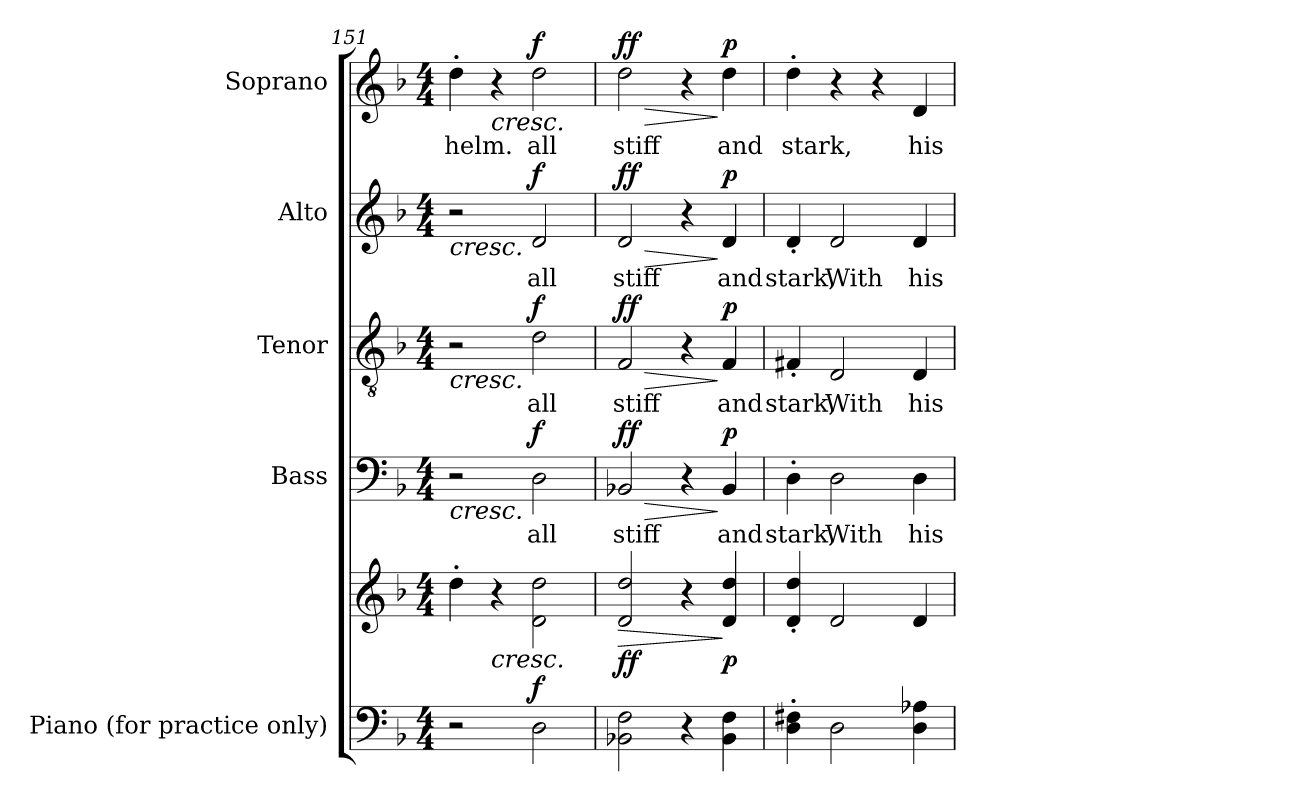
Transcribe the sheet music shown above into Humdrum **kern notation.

**kern	**kern	**dynam	**kern	**text	**dynam	**kern	**text	**dynam	**kern	**text	**dynam	**kern	**text	**dynam
*part5	*part5	*part5	*part4	*part4	*part4	*part3	*part3	*part3	*part2	*part2	*part2	*part1	*part1	*part1
*staff6	*staff5	*staff5/6	*staff4	*staff4	*staff4	*staff3	*staff3	*staff3	*staff2	*staff2	*staff2	*staff1	*staff1	*staff1
*I"Piano (for  practice only)	*	*	*I"Bass	*	*	*I"Tenor	*	*	*I"Alto	*	*	*I"Soprano	*	*
*I'Pno.	*	*	*I'B.	*	*	*I'T.	*	*	*I'A.	*	*	*I'S.	*	*
*clefF4	*clefG2	*	*clefF4	*	*	*clefGv2	*	*	*clefG2	*	*	*clefG2	*	*
*	*	*	*	*	*	*ITrd7c12	*	*	*	*	*	*	*	*
*k[b-]	*k[b-]	*	*k[b-]	*	*	*k[b-]	*	*	*k[b-]	*	*	*k[b-]	*	*
*F:	*F:	*	*F:	*	*	*F:	*	*	*F:	*	*	*F:	*	*
*M4/4	*M4/4	*	*M4/4	*	*	*M4/4	*	*	*M4/4	*	*	*M4/4	*	*
=151	=151	=151	=151	=151	=151	=151	=151	=151	=151	=151	=151	=151	=151	=151
!	!	!	!	!	!LO:HP:b	!	!	!LO:HP:b	!	!	!LO:HP:b	!	!	!
!	!	!	!	!	!	!	!	!	!	!	!	!	!LO:LY:b:color=#000000	!
2r	4dd'i\	.	2r	.	<	2r	.	<	2r	.	<	4dd'i\	helm.	.
!	!	!LO:HP:b	!	!	!	!	!	!	!	!	!	!	!	!LO:HP:b
.	4r	<	.	.	.	.	.	.	.	.	.	4r	.	<
!	!	!	!	!LO:LY:b:color=#000000	!	!	!	!	!	!	!	!	!	!
!	!	!	!	!	!	!	!LO:LY:b:color=#000000	!	!	!	!	!	!	!
!	!	!	!	!	!	!	!	!	!	!LO:LY:b:color=#000000	!	!	!	!
!	!	!	!	!	!	!	!	!	!	!	!	!	!LO:LY:b:color=#000000	!
2Di\	2di\ 2ddi	f	2Di\	all	f	2Di\	all	f	2di/	all	f	2ddi\	all	f
.	.	[	.	.	[	.	.	[	.	.	[	.	.	[
=152	=152	=152	=152	=152	=152	=152	=152	=152	=152	=152	=152	=152	=152	=152
!	!	!LO:HP:b	!	!	!	!	!	!	!	!	!	!	!	!
!	!	!	!	!LO:LY:b:color=#000000	!LO:HP:b	!	!	!	!	!	!	!	!	!
!	!	!	!	!	!	!	!LO:LY:b:color=#000000	!LO:HP:b	!	!	!	!	!	!
!	!	!	!	!	!	!	!	!	!	!LO:LY:b:color=#000000	!LO:HP:b	!	!	!
!	!	!	!	!	!	!	!	!	!	!	!	!	!LO:LY:b:color=#000000	!LO:HP:b
2BB-Xi\ 2Fi	2di/ 2ddi	> ff	2BB-Xi/	stiff	> ff	2FFi/	stiff	> ff	2di/	stiff	> ff	2ddi\	stiff	> ff
4r	4r	.	4r	.	.	4r	.	.	4r	.	.	4r	.	.
!	!	!	!	!LO:LY:b:color=#000000	!	!	!	!	!	!	!	!	!	!
!	!	!	!	!	!	!	!LO:LY:b:color=#000000	!	!	!	!	!	!	!
!	!	!	!	!	!	!	!	!	!	!LO:LY:b:color=#000000	!	!	!	!
!	!	!	!	!	!	!	!	!	!	!	!	!	!LO:LY:b:color=#000000	!
4BB-i\ 4Fi	4di/ 4ddi	] p	4BB-i/	and	] p	4FFi/	and	] p	4di/	and	] p	4ddi\	and	] p
=153	=153	=153	=153	=153	=153	=153	=153	=153	=153	=153	=153	=153	=153	=153
!	!	!	!	!LO:LY:b:color=#000000	!	!	!	!	!	!	!	!	!	!
!	!	!	!	!	!	!	!LO:LY:b:color=#000000	!	!	!	!	!	!	!
!	!	!	!	!	!	!	!	!	!	!LO:LY:b:color=#000000	!	!	!	!
!	!	!	!	!	!	!	!	!	!	!	!	!	!LO:LY:b:color=#000000	!
4Di\' 4F#Xi'	4di/' 4ddi'	.	4D'i\	stark,	.	4FF#X'i/	stark,	.	4d'i/	stark,	.	4dd'i\	stark,	.
!	!	!	!	!LO:LY:b:color=#000000	!	!	!	!	!	!	!	!	!	!
!	!	!	!	!	!	!	!LO:LY:b:color=#000000	!	!	!	!	!	!	!
!	!	!	!	!	!	!	!	!	!	!LO:LY:b:color=#000000	!	!	!	!
2Di\	2di/	.	2Di\	With	.	2DDi/	With	.	2di/	With	.	4r	.	.
.	.	.	.	.	.	.	.	.	.	.	.	4r	.	.
!	!	!	!	!LO:LY:b:color=#000000	!	!	!	!	!	!	!	!	!	!
!	!	!	!	!	!	!	!LO:LY:b:color=#000000	!	!	!	!	!	!	!
!	!	!	!	!	!	!	!	!	!	!LO:LY:b:color=#000000	!	!	!	!
!	!	!	!	!	!	!	!	!	!	!	!	!	!LO:LY:b:color=#000000	!
4Di\ 4A-Xi	4di/	.	4Di\	his	.	4DDi/	his	.	4di/	his	.	4di/	his	.
=	=	=	=	=	=	=	=	=	=	=	=	=	=	=
*-	*-	*-	*-	*-	*-	*-	*-	*-	*-	*-	*-	*-	*-	*-
